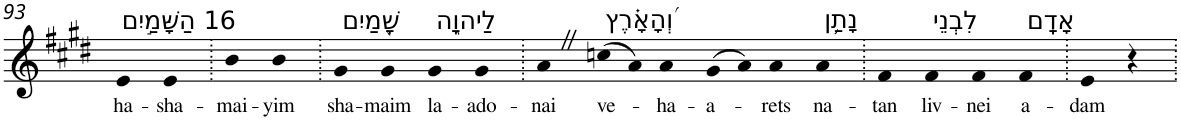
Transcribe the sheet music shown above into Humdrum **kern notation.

**kern	**text
*part1	*part1
*staff1	*staff1
*I"Piano	*
*I'Pno	*
!!LO:PB:g=z
*clefG2	*
*k[f#c#g#d#]	*
*E:	*
=93	=93
!LO:TX:a:t=16 הַשָּׁמַ֣יִם	!
!	!LO:LY:b
4e	ha-
!	!LO:LY:b
4e	-sha-
=94.	=94.
!	!LO:LY:b
4b	-mai-
!	!LO:LY:b
4b	-yim
=95.	=95.
!LO:TX:a:t=שָׁ֭מַיִם	!
!	!LO:LY:b
4g#	sha-
!	!LO:LY:b
4g#	-maim
!LO:TX:a:t=לַיהוָ֑ה	!
!	!LO:LY:b
4g#	la-
!	!LO:LY:b
4g#	-ado-
=96.	=96.
!	!LO:LY:b
4aZ	-nai
!LO:TX:a:t=וְ֝הָאָ֗רֶץ	!
!	!LO:LY:b
(>8ccn	ve-
8a)	.
!	!LO:LY:b
4a	-ha-
!	!LO:LY:b
(>8g#	-a-
8a)	.
!	!LO:LY:b
4a	-rets
!LO:TX:a:t=נָתַ֥ן	!
!	!LO:LY:b
4a	na-
=97.	=97.
!	!LO:LY:b
4f#	-tan
!LO:TX:a:t=לִבְנֵי	!
!	!LO:LY:b
4f#	liv-
!	!LO:LY:b
4f#	-nei
!LO:TX:a:t=אָדָֽם	!
!	!LO:LY:b
4f#	a-
=98.	=98.
!	!LO:LY:b
4e	-dam
4r	.
=.	=.
*-	*-
